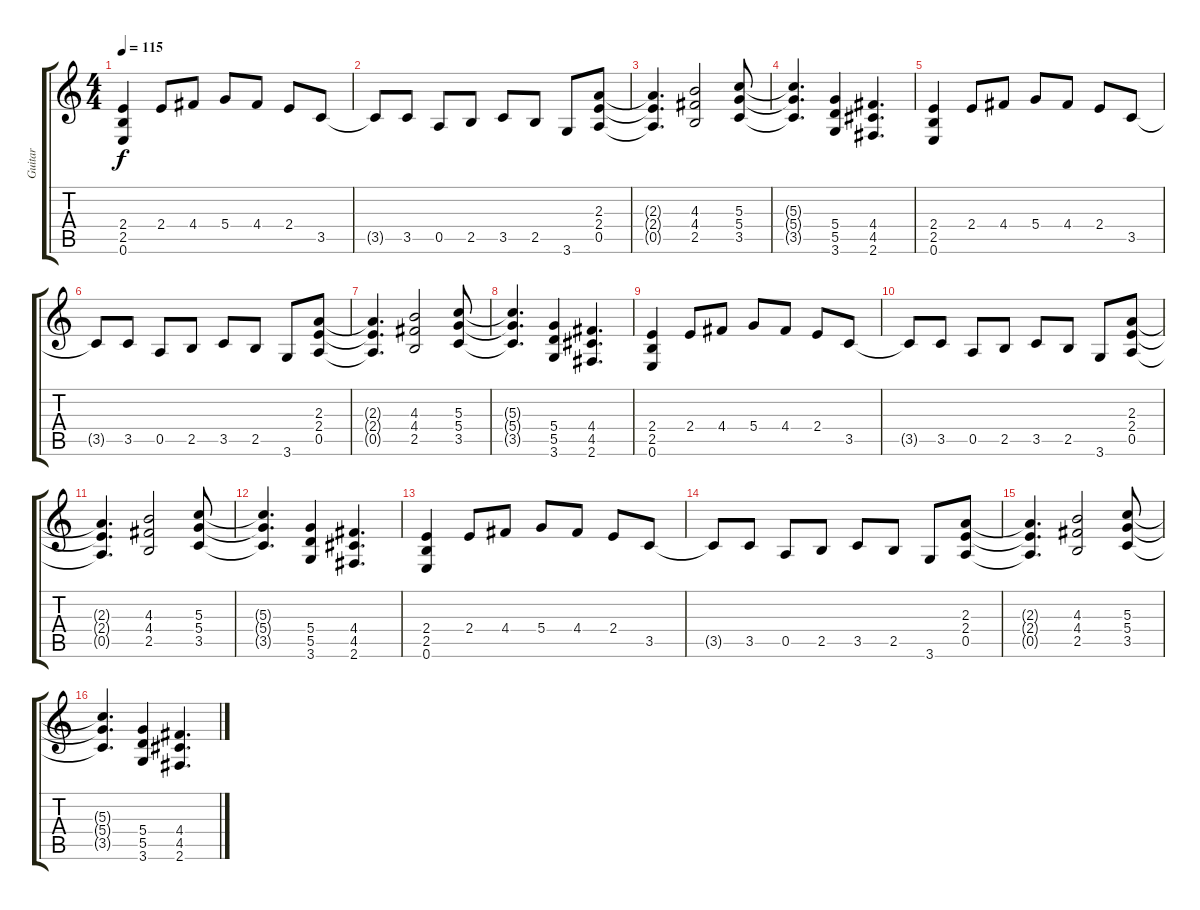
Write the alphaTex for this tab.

\track ("Guitar" "Guitar") {instrument overdrivenguitar}
\staff {score tabs}
\tuning (E4 B3 G3 D3 A2 E2) {hide}
\ts (4 4)
\tempo 115
\clef g2
\ks c
(2.4 2.5 0.6).4{dy f} 2.4.8 4.4.8 5.4.8 4.4.8 2.4.8 3.5.8 |
3.5{t}.8 3.5.8 0.5.8 2.5.8 3.5.8 2.5.8 3.6.8 (2.3 2.4 0.5).8 |
(2.3{t} 2.4{t} 0.5{t}).4{d} (4.3 4.4 2.5).2 (5.3 5.4 3.5).8 |
(5.3{t} 5.4{t} 3.5{t}).4{d} (5.4 5.5 3.6).4 (4.4 4.5 2.6).4{d} |
(2.4 2.5 0.6).4 2.4.8 4.4.8 5.4.8 4.4.8 2.4.8 3.5.8 |
3.5{t}.8 3.5.8 0.5.8 2.5.8 3.5.8 2.5.8 3.6.8 (2.3 2.4 0.5).8 |
(2.3{t} 2.4{t} 0.5{t}).4{d} (4.3 4.4 2.5).2 (5.3 5.4 3.5).8 |
(5.3{t} 5.4{t} 3.5{t}).4{d} (5.4 5.5 3.6).4 (4.4 4.5 2.6).4{d} |
(2.4 2.5 0.6).4 2.4.8 4.4.8 5.4.8 4.4.8 2.4.8 3.5.8 |
3.5{t}.8 3.5.8 0.5.8 2.5.8 3.5.8 2.5.8 3.6.8 (2.3 2.4 0.5).8 |
(2.3{t} 2.4{t} 0.5{t}).4{d} (4.3 4.4 2.5).2 (5.3 5.4 3.5).8 |
(5.3{t} 5.4{t} 3.5{t}).4{d} (5.4 5.5 3.6).4 (4.4 4.5 2.6).4{d} |
(2.4 2.5 0.6).4 2.4.8 4.4.8 5.4.8 4.4.8 2.4.8 3.5.8 |
3.5{t}.8 3.5.8 0.5.8 2.5.8 3.5.8 2.5.8 3.6.8 (2.3 2.4 0.5).8 |
(2.3{t} 2.4{t} 0.5{t}).4{d} (4.3 4.4 2.5).2 (5.3 5.4 3.5).8 |
(5.3{t} 5.4{t} 3.5{t}).4{d} (5.4 5.5 3.6).4 (4.4 4.5 2.6).4{d}
